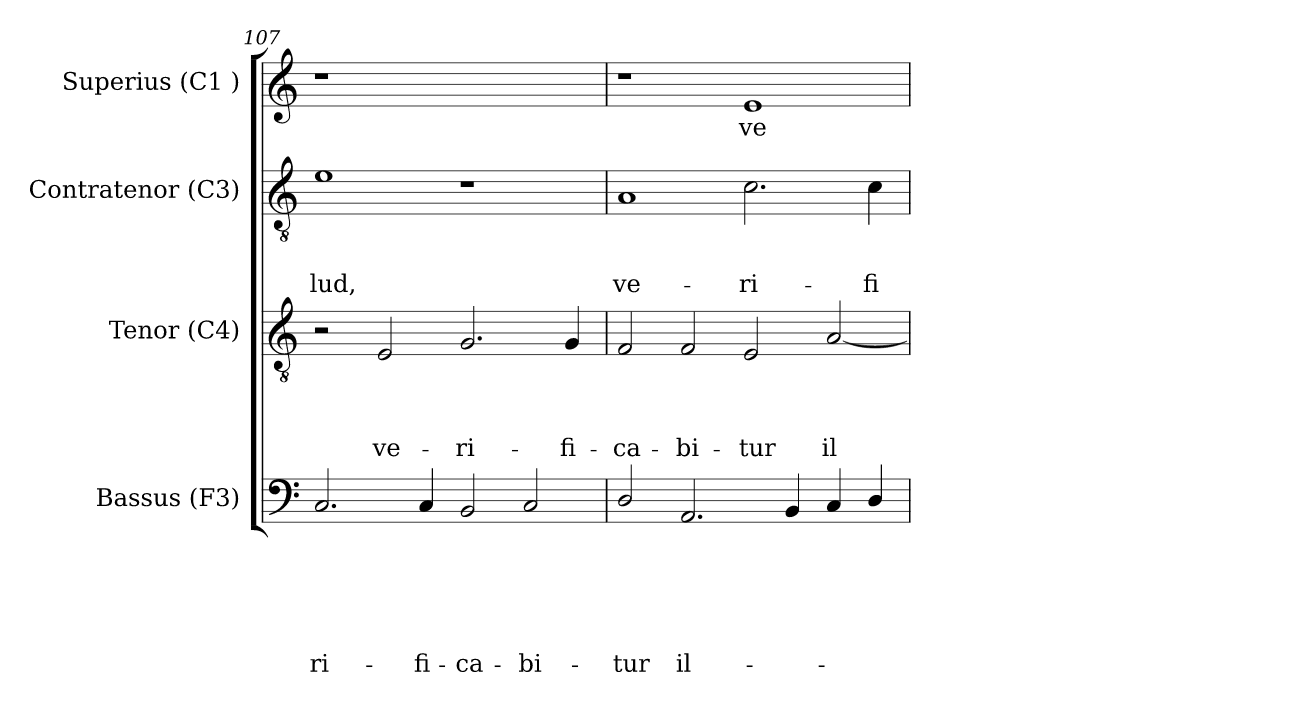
**kern	**text	**text	**text	**text	**text	**text	**kern	**text	**text	**text	**text	**kern	**text	**text	**text	**kern	**text
*part4	*part4	*part4	*part4	*part4	*part4	*part4	*part3	*part3	*part3	*part3	*part3	*part2	*part2	*part2	*part2	*part1	*part1
*staff4	*staff4	*staff4	*staff4	*staff4	*staff4	*staff4	*staff3	*staff3	*staff3	*staff3	*staff3	*staff2	*staff2	*staff2	*staff2	*staff1	*staff1
*I"Bassus (F3)	*	*	*	*	*	*	*I"Tenor (C4)	*	*	*	*	*I"Contratenor (C3)	*	*	*	*I"Superius (C1 )	*
*I'Bass.	*	*	*	*	*	*	*I'T.	*	*	*	*	*I'C.	*	*	*	*I'S.	*
*clefF4	*	*	*	*	*	*	*clefGv2	*	*	*	*	*clefGv2	*	*	*	*clefG2	*
*k[]	*	*	*	*	*	*	*k[]	*	*	*	*	*k[]	*	*	*	*k[]	*
*C:	*	*	*	*	*	*	*C:	*	*	*	*	*C:	*	*	*	*C:	*
=107	=107	=107	=107	=107	=107	=107	=107	=107	=107	=107	=107	=107	=107	=107	=107	=107	=107
!	!	!	!	!	!	!LO:LY:b	!	!	!	!	!	!	!	!	!LO:LY:b	!LO:N:vis=1	!
2.C/	.	.	.	.	.	-ri-	2r	.	.	.	.	1e	.	.	-lud,	1r	.
!	!	!	!	!	!	!	!	!	!	!	!LO:LY:b	!	!	!	!	!	!
.	.	.	.	.	.	.	2E/	.	.	.	ve-	.	.	.	.	.	.
!	!	!	!	!	!	!LO:LY:b	!	!	!	!	!	!	!	!	!	!	!
4C/	.	.	.	.	.	-fi-	.	.	.	.	.	.	.	.	.	.	.
!	!	!	!	!	!	!LO:LY:b	!	!	!	!	!LO:LY:b	!	!	!	!	!	!
2BB/	.	.	.	.	.	-ca-	2.G/	.	.	.	-ri-	1r	.	.	.	1ryy	.
!	!	!	!	!	!	!LO:LY:b	!	!	!	!	!	!	!	!	!	!	!
2C/	.	.	.	.	.	-bi-	.	.	.	.	.	.	.	.	.	.	.
!	!	!	!	!	!	!	!	!	!	!	!LO:LY:b	!	!	!	!	!	!
.	.	.	.	.	.	.	4G/	.	.	.	-fi-	.	.	.	.	.	.
=108	=108	=108	=108	=108	=108	=108	=108	=108	=108	=108	=108	=108	=108	=108	=108	=108	=108
!	!	!	!	!	!	!LO:LY:b	!	!	!	!	!LO:LY:b	!	!	!	!LO:LY:b	!	!
2D/	.	.	.	.	.	-tur	2F/	.	.	.	-ca-	1A	.	.	ve-	1r	.
!	!	!	!	!	!	!LO:LY:b	!	!	!	!	!LO:LY:b	!	!	!	!	!	!
2.AA/	.	.	.	.	.	il-	2F/	.	.	.	-bi-	.	.	.	.	.	.
!	!	!	!	!	!	!	!	!	!	!	!LO:LY:b	!	!	!	!LO:LY:b	!	!LO:LY:b
.	.	.	.	.	.	.	2E/	.	.	.	-tur	2.c\	.	.	-ri-	1e	ve-
4BB/	.	.	.	.	.	.	.	.	.	.	.	.	.	.	.	.	.
!	!	!	!	!	!	!	!	!	!	!	!LO:LY:b	!	!	!	!	!	!
4C/	.	.	.	.	.	.	[<2A/	.	.	.	il-	.	.	.	.	.	.
!	!	!	!	!	!	!	!	!	!	!	!	!	!	!	!LO:LY:b	!	!
4D/	.	.	.	.	.	.	.	.	.	.	.	4c\	.	.	-fi-	.	.
=	=	=	=	=	=	=	=	=	=	=	=	=	=	=	=	=	=
*-	*-	*-	*-	*-	*-	*-	*-	*-	*-	*-	*-	*-	*-	*-	*-	*-	*-
